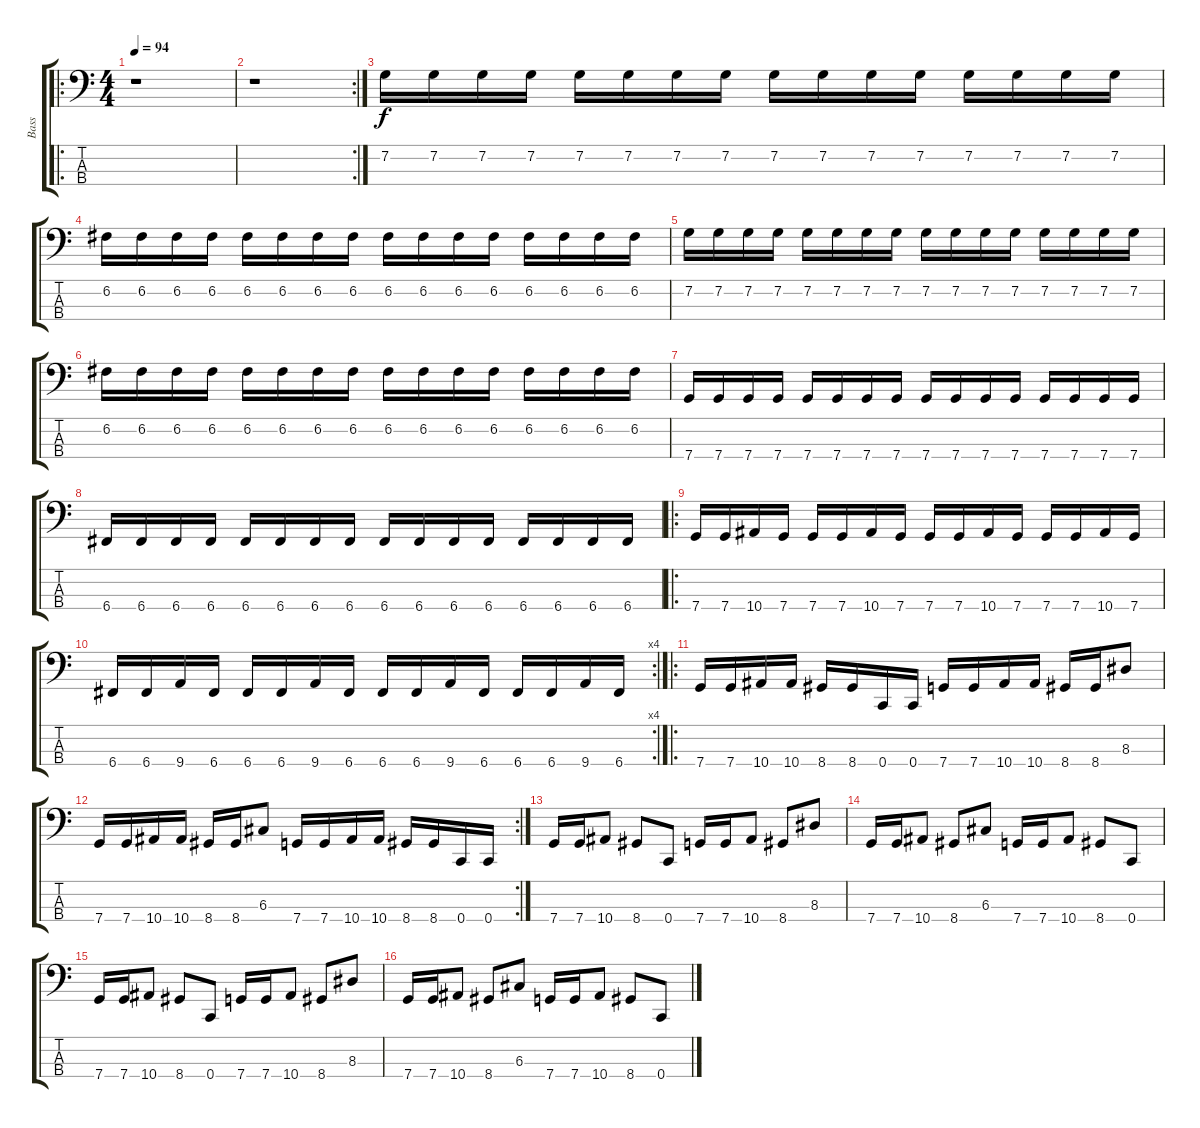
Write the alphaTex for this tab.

\track ("Bass" "Bass") {instrument electricbassfinger}
\staff {score tabs}
\tuning (F2 C2 G1 C1) {hide}
\ro
\ts (4 4)
\tempo 94
\clef f4
\ks c
r.1{dy f instrument electricbassfinger} |
\rc 2
r.1 |
7.2.16 7.2.16 7.2.16 7.2.16 7.2.16 7.2.16 7.2.16 7.2.16 7.2.16 7.2.16 7.2.16 7.2.16 7.2.16 7.2.16 7.2.16 7.2.16 |
6.2.16 6.2.16 6.2.16 6.2.16 6.2.16 6.2.16 6.2.16 6.2.16 6.2.16 6.2.16 6.2.16 6.2.16 6.2.16 6.2.16 6.2.16 6.2.16 |
7.2.16 7.2.16 7.2.16 7.2.16 7.2.16 7.2.16 7.2.16 7.2.16 7.2.16 7.2.16 7.2.16 7.2.16 7.2.16 7.2.16 7.2.16 7.2.16 |
6.2.16 6.2.16 6.2.16 6.2.16 6.2.16 6.2.16 6.2.16 6.2.16 6.2.16 6.2.16 6.2.16 6.2.16 6.2.16 6.2.16 6.2.16 6.2.16 |
7.4.16 7.4.16 7.4.16 7.4.16 7.4.16 7.4.16 7.4.16 7.4.16 7.4.16 7.4.16 7.4.16 7.4.16 7.4.16 7.4.16 7.4.16 7.4.16 |
6.4.16 6.4.16 6.4.16 6.4.16 6.4.16 6.4.16 6.4.16 6.4.16 6.4.16 6.4.16 6.4.16 6.4.16 6.4.16 6.4.16 6.4.16 6.4.16 |
\ro
7.4.16 7.4.16 10.4.16 7.4.16 7.4.16 7.4.16 10.4.16 7.4.16 7.4.16 7.4.16 10.4.16 7.4.16 7.4.16 7.4.16 10.4.16 7.4.16 |
\rc 4
6.4.16 6.4.16 9.4.16 6.4.16 6.4.16 6.4.16 9.4.16 6.4.16 6.4.16 6.4.16 9.4.16 6.4.16 6.4.16 6.4.16 9.4.16 6.4.16 |
\ro
7.4.16 7.4.16 10.4.16 10.4.16 8.4.16 8.4.16 0.4.16 0.4.16 7.4.16 7.4.16 10.4.16 10.4.16 8.4.16 8.4.16 8.3.8 |
\rc 2
7.4.16 7.4.16 10.4.16 10.4.16 8.4.16 8.4.16 6.3.8 7.4.16 7.4.16 10.4.16 10.4.16 8.4.16 8.4.16 0.4.16 0.4.16 |
7.4.16 7.4.16 10.4.8 8.4.8 0.4.8 7.4.16 7.4.16 10.4.8 8.4.8 8.3.8 |
7.4.16 7.4.16 10.4.8 8.4.8 6.3.8 7.4.16 7.4.16 10.4.8 8.4.8 0.4.8 |
7.4.16 7.4.16 10.4.8 8.4.8 0.4.8 7.4.16 7.4.16 10.4.8 8.4.8 8.3.8 |
7.4.16 7.4.16 10.4.8 8.4.8 6.3.8 7.4.16 7.4.16 10.4.8 8.4.8 0.4.8
